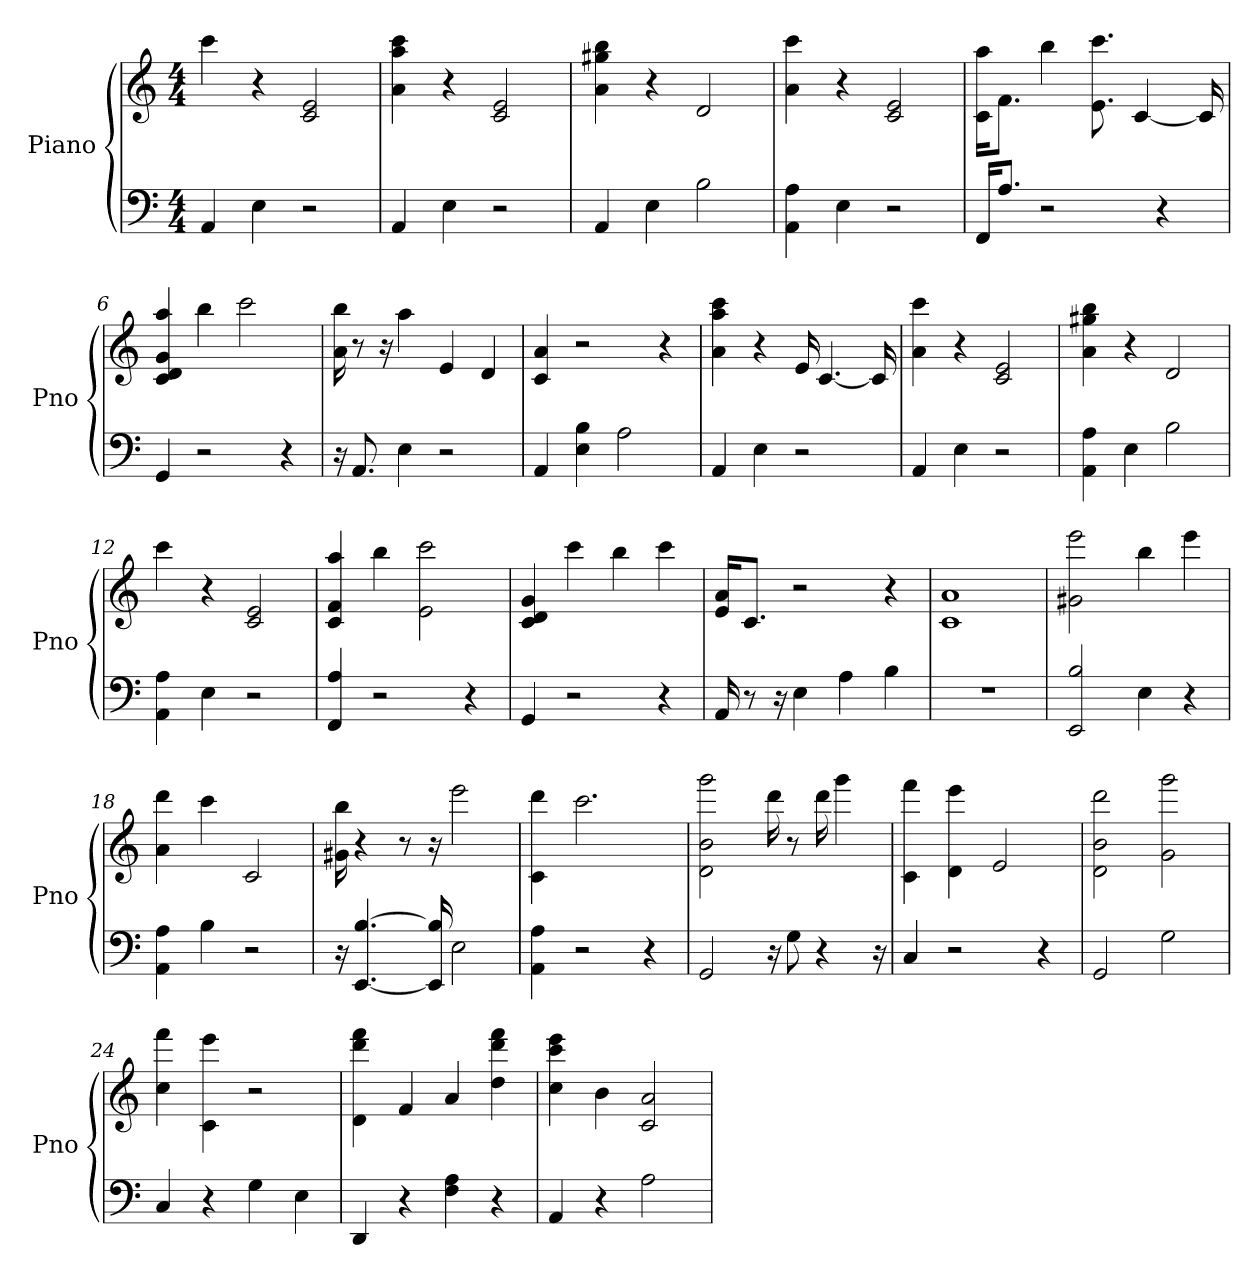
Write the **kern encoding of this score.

**kern	**kern
*part1	*part1
*staff2	*staff1
*I"Piano	*
*I'Pno	*
*clefF4	*clefG2
*k[]	*k[]
*C:	*C:
*M4/4	*M4/4
*MM146	*MM146
=1	=1
4AA	4ccc
4E	4r
2r	2e 2c
=2	=2
4AA	4aa 4a 4ccc
4E	4r
2r	2e 2c
=3	=3
4AA	4gg# 4bb 4a
4E	4r
2B	2d
=4	=4
4A 4AA	4a 4ccc
4E	4r
2r	2e 2c
=5	=5
16FF/KL	16aa\ 16c\KL
8.A/J	8.f\J
2r	4bb
.	8.ccc 8.e
.	[4c
4r	.
.	16c]
=6	=6
4GG	4aa 4d 4g 4c
2r	4bb
.	2ccc
4r	.
=7	=7
16r	16bb 16a
8.AA	8r
.	16r
4E	4aa
2r	4e
.	4d
=8	=8
4AA	4c 4a
4B 4E	2r
2A	.
.	4r
=9	=9
4AA	4ccc 4aa 4a
4E	4r
2r	16e
.	[4.c
.	16c]
=10	=10
4AA	4ccc 4a
4E	4r
2r	2e 2c
=11	=11
4AA 4A	4gg# 4bb 4a
4E	4r
2B	2d
=12	=12
4AA 4A	4ccc
4E	4r
2r	2e 2c
=13	=13
4FF 4A	4aa 4c 4f
2r	4bb
.	2ccc 2e
4r	.
=14	=14
4GG	4d 4g 4c
2r	4ccc
.	4bb
4r	4ccc
=15	=15
16AA	16a/ 16e/KL
8r	8.c/J
16r	.
4E	2r
4A	.
4B	4r
=16	=16
1r	1a 1c
=17	=17
2B 2EE	2eee 2g#
4E	4bb
4r	4eee
=18	=18
4A 4AA	4a 4ddd
4B	4ccc
2r	2c
=19	=19
16r	16bb 16g#
[4.B [4.EE	4r
.	8r
16B] 16EE]	16r
2E	2eee
=20	=20
4AA 4A	4ddd 4c
2r	2.ccc
4r	.
=21	=21
2GG	2d 2ggg 2b
16r	16ddd
8G	8r
4r	16ddd
.	4ggg
16r	.
=22	=22
4C	4c 4fff
2r	4d 4eee
.	2e
4r	.
=23	=23
2GG	2d 2ddd 2b
2G	2ggg 2g
=24	=24
4C	4fff 4cc
4r	4eee 4c
4G	2r
4E	.
=25	=25
4DD	4ddd 4d 4fff
4r	4f
4F 4A	4a
4r	4ddd 4dd 4fff
=26	=26
4AA	4eee 4cc 4ccc
4r	4b
2A	2a 2c
=	=
*-	*-
